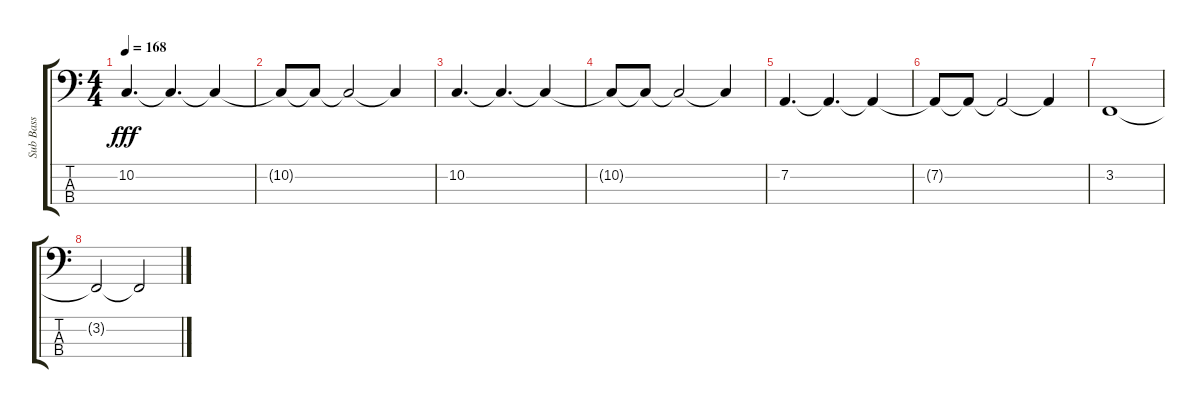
\track ("Sub Bass" "Sub Bass") {instrument ocarina}
\staff {score tabs}
\tuning (G2 D2 A1 E1) {hide}
\ts (4 4)
\tempo 168
\clef f4
\ks c
10.2.4{d dy fff} 10.2{t}.4{d} 10.2{t}.4 |
10.2{t}.8 10.2{t}.8 10.2{t}.2 10.2{t}.4 |
10.2.4{d} 10.2{t}.4{d} 10.2{t}.4 |
10.2{t}.8 10.2{t}.8 10.2{t}.2 10.2{t}.4 |
7.2.4{d} 7.2{t}.4{d} 7.2{t}.4 |
7.2{t}.8 7.2{t}.8 7.2{t}.2 7.2{t}.4 |
3.2.1 |
3.2{t}.2 3.2{t}.2
